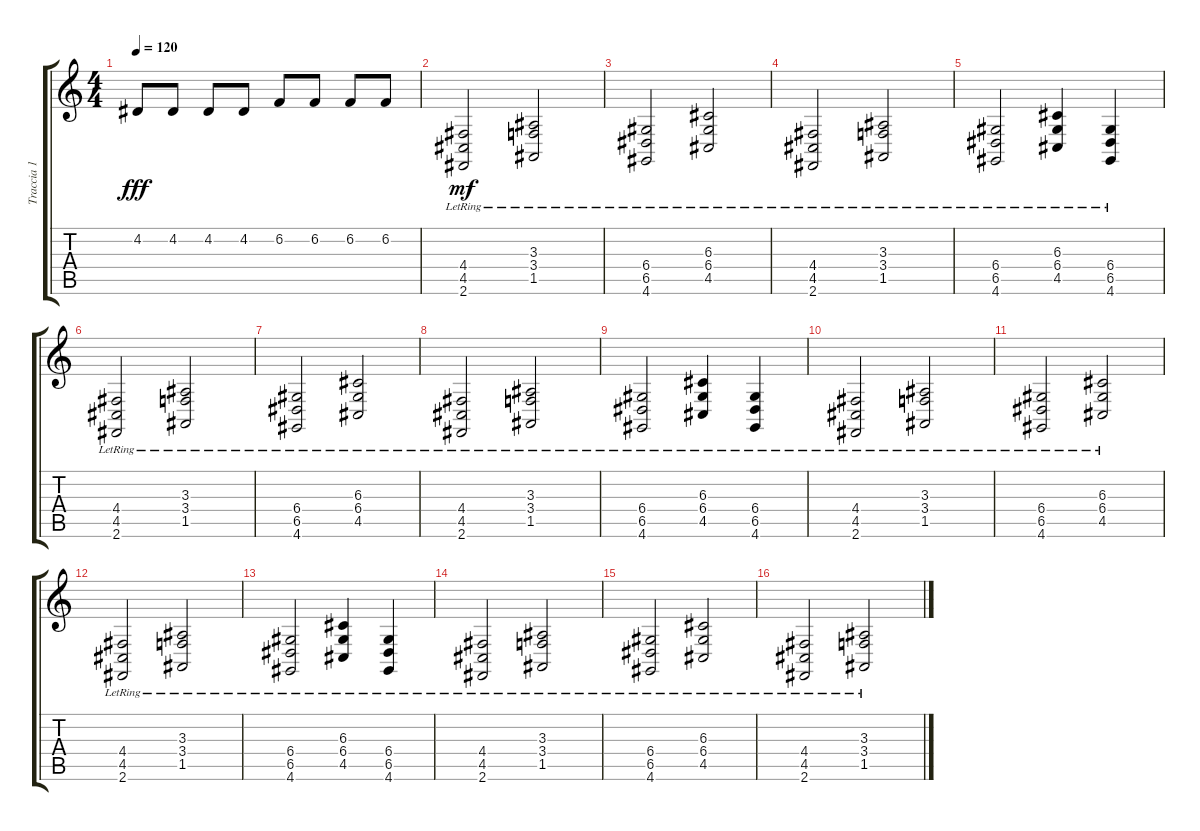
\track ("Traccia 1" "Traccia 1") {instrument pad6metallic}
\staff {score tabs}
\tuning (E4 B3 G3 D3 A2 E2) {hide}
\ts (4 4)
\tempo 120
\clef g2
\ks c
4.2.8{dy fff} 4.2.8 4.2.8 4.2.8 6.2.8 6.2.8 6.2.8 6.2.8 |
(4.4{lr} 4.5{lr} 2.6{lr}).2{dy mf} (3.3{lr} 3.4{lr} 1.5{lr}).2 |
(6.4{lr} 6.5{lr} 4.6{lr}).2 (6.3{lr} 6.4{lr} 4.5{lr}).2 |
(4.4{lr} 4.5{lr} 2.6{lr}).2 (3.3{lr} 3.4{lr} 1.5{lr}).2 |
(6.4{lr} 6.5{lr} 4.6{lr}).2 (6.3{lr} 6.4{lr} 4.5{lr}).4 (6.4{lr} 6.5{lr} 4.6{lr}).4 |
(4.4{lr} 4.5{lr} 2.6{lr}).2 (3.3{lr} 3.4{lr} 1.5{lr}).2 |
(6.4{lr} 6.5{lr} 4.6{lr}).2 (6.3{lr} 6.4{lr} 4.5{lr}).2 |
(4.4{lr} 4.5{lr} 2.6{lr}).2 (3.3{lr} 3.4{lr} 1.5{lr}).2 |
(6.4{lr} 6.5{lr} 4.6{lr}).2 (6.3{lr} 6.4{lr} 4.5{lr}).4 (6.4{lr} 6.5{lr} 4.6{lr}).4 |
(4.4{lr} 4.5{lr} 2.6{lr}).2 (3.3{lr} 3.4{lr} 1.5{lr}).2 |
(6.4{lr} 6.5{lr} 4.6{lr}).2 (6.3{lr} 6.4{lr} 4.5{lr}).2 |
(4.4{lr} 4.5{lr} 2.6{lr}).2 (3.3{lr} 3.4{lr} 1.5{lr}).2 |
(6.4{lr} 6.5{lr} 4.6{lr}).2 (6.3{lr} 6.4{lr} 4.5{lr}).4 (6.4{lr} 6.5{lr} 4.6{lr}).4 |
(4.4{lr} 4.5{lr} 2.6{lr}).2 (3.3{lr} 3.4{lr} 1.5{lr}).2 |
(6.4{lr} 6.5{lr} 4.6{lr}).2 (6.3{lr} 6.4{lr} 4.5{lr}).2 |
(4.4{lr} 4.5{lr} 2.6{lr}).2 (3.3{lr} 3.4{lr} 1.5{lr}).2
